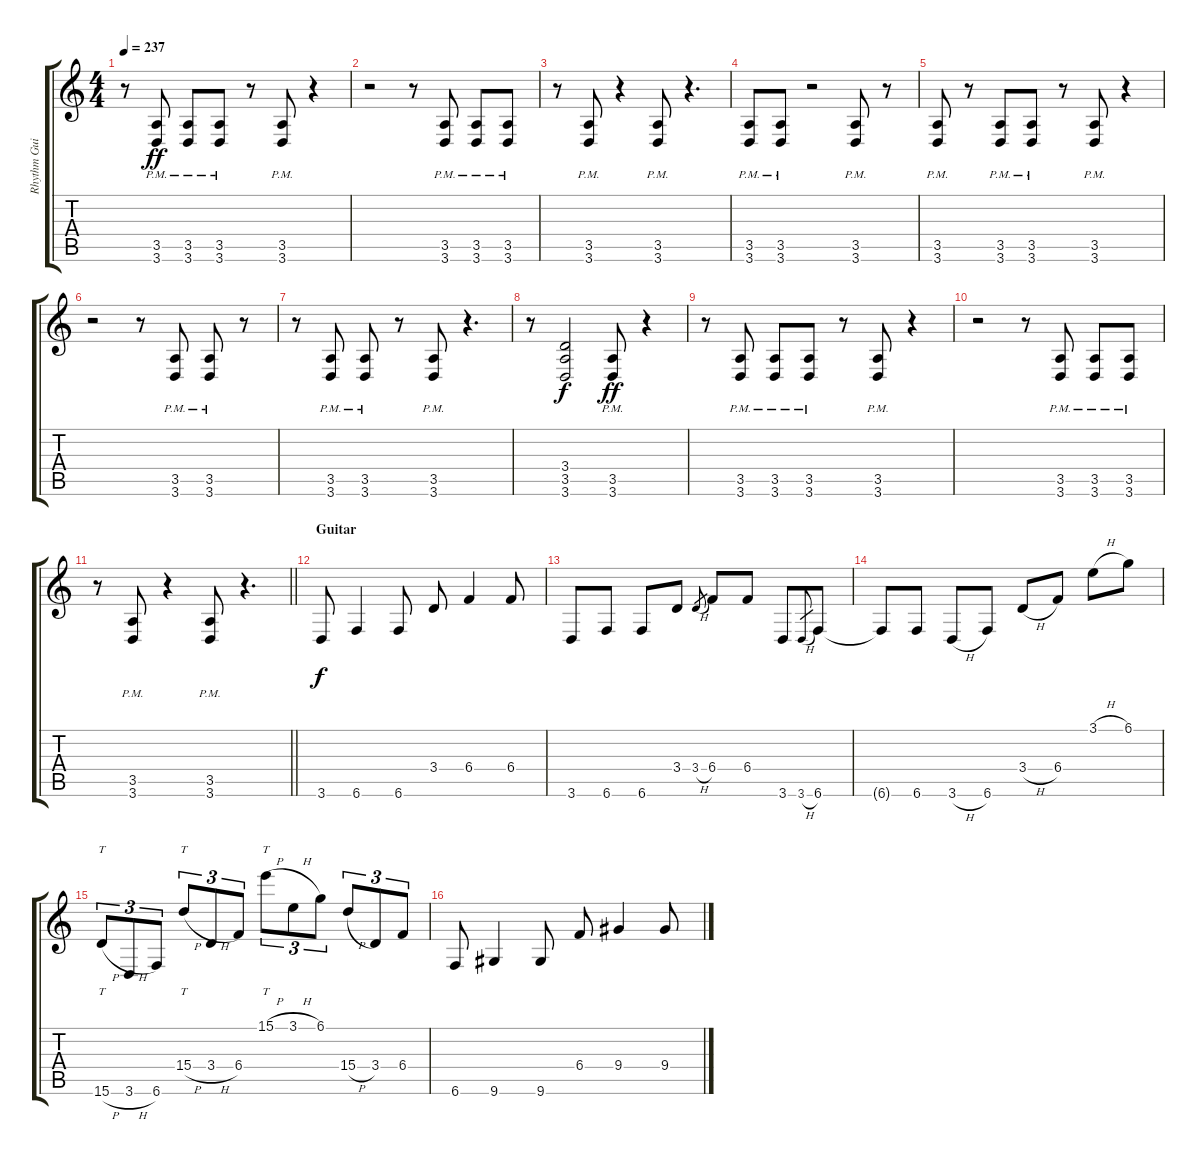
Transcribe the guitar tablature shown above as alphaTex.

\track ("Rhythm Guitar R" "Rhythm Gui") {instrument distortionguitar}
\staff {score tabs}
\tuning (Db4 Ab3 E3 B2 Gb2 B1) {hide}
\ts (4 4)
\tempo 237
\clef g2
\ks c
r.8{dy ff} (3.5{pm} 3.6{pm}).8 (3.5{pm} 3.6{pm}).8 (3.5{pm} 3.6{pm}).8 r.8 (3.5{pm} 3.6{pm}).8 r.4 |
r.2 r.8 (3.5{pm} 3.6{pm}).8 (3.5{pm} 3.6{pm}).8 (3.5{pm} 3.6{pm}).8 |
r.8 (3.5{pm} 3.6{pm}).8 r.4 (3.5{pm} 3.6{pm}).8 r.4{d} |
(3.5{pm} 3.6{pm}).8 (3.5{pm} 3.6{pm}).8 r.2 (3.5{pm} 3.6{pm}).8 r.8 |
(3.5{pm} 3.6{pm}).8 r.8 (3.5{pm} 3.6{pm}).8 (3.5{pm} 3.6{pm}).8 r.8 (3.5{pm} 3.6{pm}).8 r.4 |
r.2 r.8 (3.5{pm} 3.6{pm}).8 (3.5{pm} 3.6{pm}).8 r.8 |
r.8 (3.5{pm} 3.6{pm}).8 (3.5{pm} 3.6{pm}).8 r.8 (3.5{pm} 3.6{pm}).8 r.4{d} |
r.8 (3.4 3.5 3.6).2{dy f} (3.5{pm} 3.6{pm}).8{dy ff} r.4 |
r.8 (3.5{pm} 3.6{pm}).8 (3.5{pm} 3.6{pm}).8 (3.5{pm} 3.6{pm}).8 r.8 (3.5{pm} 3.6{pm}).8 r.4 |
r.2 r.8 (3.5{pm} 3.6{pm}).8 (3.5{pm} 3.6{pm}).8 (3.5{pm} 3.6{pm}).8 |
\barLineRight lightlight
r.8 (3.5{pm} 3.6{pm}).8 r.4 (3.5{pm} 3.6{pm}).8 r.4{d} |
\section ("" "Guitar")
3.6.8{dy f} 6.6.4 6.6.8 3.4.8 6.4.4 6.4.8 |
3.6.8 6.6.8 6.6.8 3.4.8 3.4{h}.8{gr} 6.4.8 6.4.8 3.6.8 3.6{h}.8{gr} 6.6.8 |
6.6{t}.8 6.6.8 3.6{h}.8 6.6.8 3.4{h}.8 6.4.8 3.1{h}.8 6.1.8 |
15.6{h}.8{tt tu (3 2)} 3.6{h}.8{tu (3 2)} 6.6.8{tu (3 2)} 15.4{h}.8{tt tu (3 2)} 3.4{h}.8{tu (3 2)} 6.4.8{tu (3 2)} 15.1{h}.8{tt tu (3 2)} 3.1{h}.8{tu (3 2)} 6.1.8{tu (3 2)} 15.4{h}.8{tu (3 2)} 3.4.8{tu (3 2)} 6.4.8{tu (3 2)} |
6.6.8 9.6.4 9.6.8 6.4.8 9.4.4 9.4.8
